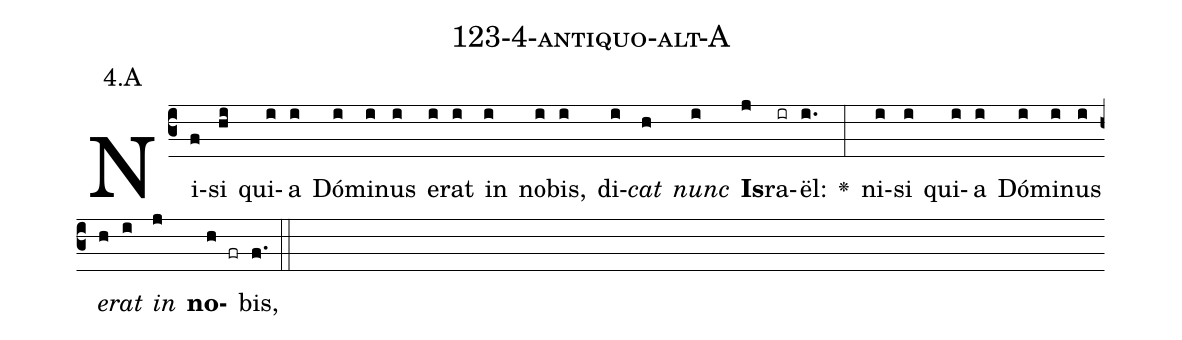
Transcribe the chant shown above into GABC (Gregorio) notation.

name: 123-4-antiquo-alt-A;
annotation: 4.A;
%%
(c3)Ni(f)si(hi) qui(i)a(i) Dó(i)mi(i)nus(i) e(i)rat(i) in(i) no(i)bis,(i) di(i)<i>cat</i>(h) <i>nunc</i>(i) <b>Is</b>(j)ra(ir)ël:(i.) <v>\greheightstar</v>(:) ni(i)si(i) qui(i)a(i) Dó(i)mi(i)nus(i) <i>e</i>(h)<i>rat</i>(i) <i>in</i>(j) <b>no</b>(h fr)bis,(f.) (::)


%E(i) u(h) o(i) u(j) a(h) e.(f.) (::)
